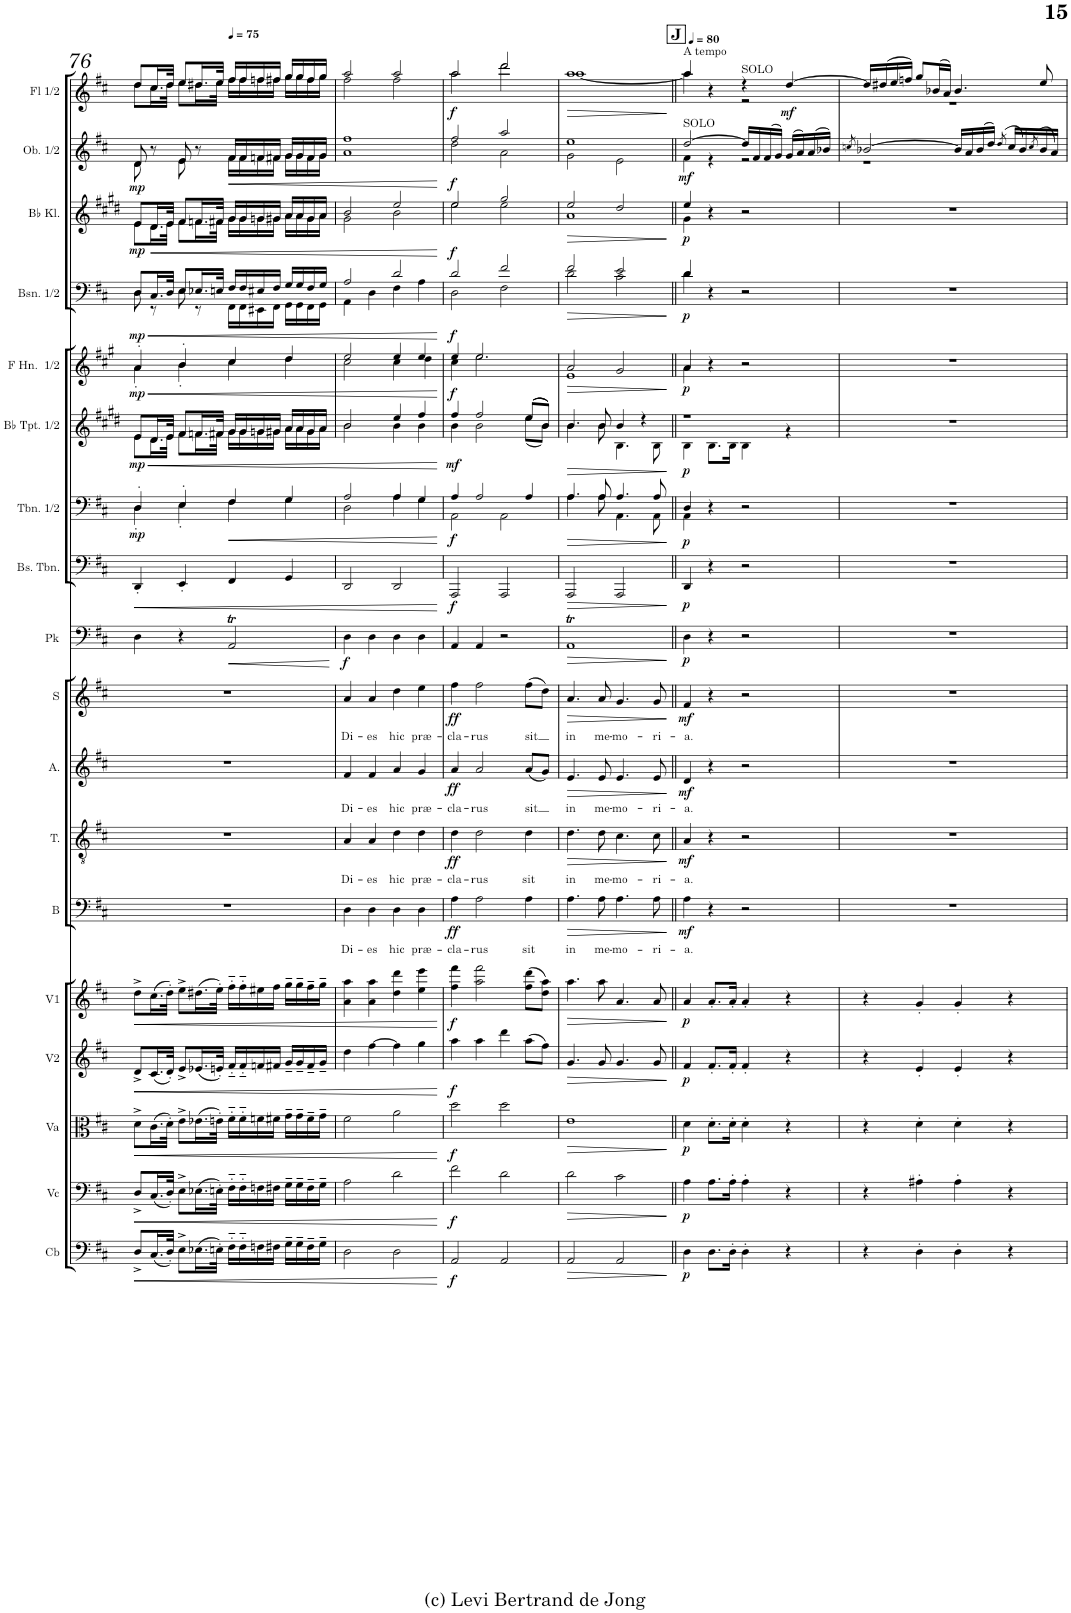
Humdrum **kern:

**kern	**dynam	**kern	**dynam	**kern	**dynam	**kern	**dynam	**kern	**dynam	**kern	**text	**dynam	**kern	**text	**dynam	**kern	**text	**dynam	**kern	**text	**dynam	**kern	**dynam	**kern	**dynam	**kern	**dynam	**kern	**dynam	**kern	**dynam	**kern	**dynam	**kern	**dynam	**kern	**dynam	**kern	**dynam
*part18	*part18	*part17	*part17	*part16	*part16	*part15	*part15	*part14	*part14	*part13	*part13	*part13	*part12	*part12	*part12	*part11	*part11	*part11	*part10	*part10	*part10	*part9	*part9	*part8	*part8	*part7	*part7	*part6	*part6	*part5	*part5	*part4	*part4	*part3	*part3	*part2	*part2	*part1	*part1
*staff18	*staff18	*staff17	*staff17	*staff16	*staff16	*staff15	*staff15	*staff14	*staff14	*staff13	*staff13	*staff13	*staff12	*staff12	*staff12	*staff11	*staff11	*staff11	*staff10	*staff10	*staff10	*staff9	*staff9	*staff8	*staff8	*staff7	*staff7	*staff6	*staff6	*staff5	*staff5	*staff4	*staff4	*staff3	*staff3	*staff2	*staff2	*staff1	*staff1
*I"Contrabasses	*	*I"Violoncellos	*	*I"Violas	*	*I"Violins 2	*	*I"Violins 1	*	*I"Bas	*	*	*I"Tenor	*	*	*I"Alt	*	*	*I"Sopraan	*	*	*I"Pauken	*	*I"Bas-trombone	*	*I"Trombone 1/2	*	*I"Trompet Bb 1/2	*	*I"F Horn 1/2	*	*I"Bassoon 1/2	*	*I"Klarinet in Bb	*	*I"Oboe 1/2	*	*I"Flute 1/2	*
*I'Cb	*	*I'Vc	*	*I'Va	*	*I'V2	*	*I'V1	*	*I'B	*	*	*I'T.	*	*	*I'A.	*	*	*I'S	*	*	*I'Pk	*	*I'Bs. Tbn.	*	*I'Tbn. 1/2	*	*	*	*I'F Hn.  1/2	*	*I'Bsn. 1/2	*	*	*	*I'Ob. 1/2	*	*I'Fl 1/2	*
!!LO:PB:g=z
*clefF4	*	*clefF4	*	*clefC3	*	*clefG2	*	*clefG2	*	*clefF4	*	*	*clefGv2	*	*	*clefG2	*	*	*clefG2	*	*	*clefF4	*	*clefF4	*	*clefF4	*	*clefG2	*	*clefG2	*	*clefF4	*	*clefG2	*	*clefG2	*	*clefG2	*
*Trd7c12	*	*	*	*	*	*	*	*	*	*	*	*	*	*	*	*	*	*	*	*	*	*	*	*	*	*	*	*Trd1c2	*	*Trd4c7	*	*	*	*Trd1c2	*	*	*	*	*
*k[f#c#]	*	*k[f#c#]	*	*k[f#c#]	*	*k[f#c#]	*	*k[f#c#]	*	*k[f#c#]	*	*	*k[f#c#]	*	*	*k[f#c#]	*	*	*k[f#c#]	*	*	*k[f#c#]	*	*k[f#c#]	*	*k[f#c#]	*	*k[f#c#g#d#]	*	*k[f#c#g#]	*	*k[f#c#]	*	*k[f#c#g#d#]	*	*k[f#c#]	*	*k[f#c#]	*
*M4/4	*	*M4/4	*	*M4/4	*	*M4/4	*	*M4/4	*	*M4/4	*	*	*M4/4	*	*	*M4/4	*	*	*M4/4	*	*	*M4/4	*	*M4/4	*	*M4/4	*	*M4/4	*	*M4/4	*	*M4/4	*	*M4/4	*	*M4/4	*	*M4/4	*
=76	=76	=76	=76	=76	=76	=76	=76	=76	=76	=76	=76	=76	=76	=76	=76	=76	=76	=76	=76	=76	=76	=76	=76	=76	=76	=76	=76	=76	=76	=76	=76	=76	=76	=76	=76	=76	=76	=76	=76
!	!LO:HP:b	!	!LO:HP:b	!	!LO:HP:b	!	!LO:HP:b	!	!LO:HP:b	!	!	!	!	!	!	!	!	!	!	!	!	!	!	!	!LO:HP:b	!	!LO:DY:b	!	!LO:HP:b	!	!LO:HP:b	!	!LO:HP:b	!	!	!	!	!	!
*	*	*	*	*	*	*	*	*	*	*	*	*	*	*	*	*	*	*	*	*	*	*	*	*	*	*^	*	*^	*	*^	*	*^	*	*^	*	*^	*	*^	*
!	!	!	!	!	!	!	!	!	!	!	!	!	!	!	!	!	!	!	!	!	!	!	!	!	!	!	!	!	!	!	!LO:DY:n=1:b	!	!	!LO:DY:n=1:b	!	!	!LO:DY:n=1:b	!	!	!LO:DY:b	!	!	!LO:DY:b	!	!	!
8D^/L	<	8D^/L	<	8d^\L	<	8d^/L	<	8dd^\L	<	1r	.	.	1r	.	.	1r	.	.	1r	.	.	4D\	.	4DD'/	<	4D'/	4D'\	mp	8e/L	8e\L	< mp	4a'/	4a'\	< mp	8D/L	8D\	< mp	8e/L	8e\L	mp	8d/	8d\	mp	8dd/L	8dd\L	.
!	!	!	!	!	!	!	!	!	!	!	!	!	!	!	!	!	!	!	!	!	!	!	!	!	!	!	!	!	!	!	!	!	!	!	!	!	!	!	!	!LO:HP:b	!	!	!	!	!	!
(<16.C#/L	.	(<16.C#/L	.	(>16.c#\L	.	(<16.c#/L	.	(>16.cc#\L	.	.	.	.	.	.	.	.	.	.	.	.	.	.	.	.	.	.	.	.	16.d#/L	16.d#\L	.	.	.	.	16.C#/L	8r	.	16.d#/L	16.d#\L	<	8r	8ryy	.	16.cc#/L	16.cc#\L	.
32D'/JJk)	.	32D'/JJk)	.	32d'\JJk)	.	32d'/JJk)	.	32dd'\JJk)	.	.	.	.	.	.	.	.	.	.	.	.	.	.	.	.	.	.	.	.	32e/JJk	32e\JJk	.	.	.	.	32D/JJk	.	.	32e/JJk	32e\JJk	.	.	.	.	32dd/JJk	32dd\JJk	.
8E^\L	.	8E^\L	.	8e^\L	.	8e^/L	.	8ee^\L	.	.	.	.	.	.	.	.	.	.	.	.	.	4r	.	4EE'/	.	4E'/	4E'\	.	8f#/L	8f#\L	.	4b'/	4b'\	.	8E/L	8E\	.	8f#/L	8f#\L	.	8e/	8e\	.	8ee/L	8ee\L	.
(>16.E-X\L	.	(>16.E-X\L	.	(>16.e-X\L	.	(<16.e-X/L	.	(>16.dd#X\L	.	.	.	.	.	.	.	.	.	.	.	.	.	.	.	.	.	.	.	.	16.fn/L	16.f\L	.	.	.	.	16.E-X/L	8r	.	16.fn/L	16.f\L	.	8r	8ryy	.	16.dd#X/L	16.dd#\L	.
32En'\JJk)	.	32En'\JJk)	.	32en'\JJk)	.	32en'/JJk)	.	32ee'\JJk)	.	.	.	.	.	.	.	.	.	.	.	.	.	.	.	.	.	.	.	.	32f#X/JJk	32f#\JJk	.	.	.	.	32En/JJk	.	.	32f#X/JJk	32f#\JJk	.	.	.	.	32ee/JJk	32ee\JJk	.
*	*	*	*	*	*	*	*	*	*	*	*	*	*	*	*	*	*	*	*	*	*	*	*	*	*	*	*	*	*	*	*	*	*	*	*	*	*	*	*	*	*	*	*	*MM75	*	*
!	!	!	!	!	!	!	!	!	!	!	!	!	!	!	!	!	!	!	!	!	!	!	!LO:HP:b	!	!	!	!	!LO:HP:b	!	!	!	!	!	!	!	!	!	!	!	!	!	!	!LO:HP:b	!	!	!
16F#'~\LL	.	16F#'~\LL	.	16f#'~\LL	.	16f#'~/LL	.	16ff#'~\LL	.	.	.	.	.	.	.	.	.	.	.	.	.	2AAT/	<	4FF#/	.	4F#/	4F#\	<	16g#/LL	16g#\LL	.	4cc#/	4cc#\	.	16F#/LL	16FF#\LL	.	16g#/LL	16g#\LL	.	16f#/LL	16f#\LL	<	16ff#/LL	16ff#\LL	.
16F#'~\	.	16F#'~\	.	16f#'~\	.	16f#'~/	.	16ff#'~\	.	.	.	.	.	.	.	.	.	.	.	.	.	.	.	.	.	.	.	.	16g#/	16g#\	.	.	.	.	16F#/	16FF#\	.	16g#/	16g#\	.	16f#/	16f#\	.	16ff#/	16ff#\	.
16Fn\	.	16Fn\	.	16fn\	.	16fn/	.	16ee#X\	.	.	.	.	.	.	.	.	.	.	.	.	.	.	.	.	.	.	.	.	16gn/	16g\	.	.	.	.	16E#X/	16EE#X\	.	16gn/	16g\	.	16fn/	16f\	.	16ffn/	16ff\	.
16F#X\JJ	.	16F#X\JJ	.	16f#X\JJ	.	16f#X/JJ	.	16ff#\JJ	.	.	.	.	.	.	.	.	.	.	.	.	.	.	.	.	.	.	.	.	16g#X/JJ	16g#\JJ	.	.	.	.	16F#/JJ	16FF#\JJ	.	16g#X/JJ	16g#\JJ	.	16f#X/JJ	16f#\JJ	.	16ff#X/JJ	16ff#\JJ	.
16G~\LL	.	16G~\LL	.	16g~\LL	.	16g~/LL	.	16gg~\LL	.	.	.	.	.	.	.	.	.	.	.	.	.	.	.	4GG/	.	4G/	4G\	.	16a/LL	16a\LL	.	4dd/	4dd\	.	16G/LL	16GG\LL	.	16a/LL	16a\LL	.	16g/LL	16g\LL	.	16gg/LL	16gg\LL	.
16G~\	.	16G~\	.	16g~\	.	16g~/	.	16gg~\	.	.	.	.	.	.	.	.	.	.	.	.	.	.	.	.	.	.	.	.	16a/	16a\	.	.	.	.	16G/	16GG\	.	16a/	16a\	.	16g/	16g\	.	16gg/	16gg\	.
16F#~\	.	16F#~\	.	16f#~\	.	16f#~/	.	16ff#~\	.	.	.	.	.	.	.	.	.	.	.	.	.	.	.	.	.	.	.	.	16g#/	16g#\	.	.	.	.	16F#/	16FF#\	.	16g#/	16g#\	.	16f#/	16f#\	.	16ff#/	16ff#\	.
16G~\JJ	.	16G~\JJ	.	16g~\JJ	.	16g~/JJ	.	16gg~\JJ	.	.	.	.	.	.	.	.	.	.	.	.	.	.	.	.	.	.	.	.	16a/JJ	16a\JJ	.	.	.	.	16G/JJ	16GG\JJ	.	16a/JJ	16a\JJ	.	16g/JJ	16g\JJ	.	16gg/JJ	16gg\JJ	.
*	*	*	*	*	*	*	*	*	*	*	*	*	*	*	*	*	*	*	*	*	*	*	*	*	*	*v	*v	*	*	*	*	*v	*v	*	*v	*v	*	*v	*v	*	*v	*v	*	*v	*v	*
*	*	*	*	*	*	*	*	*	*	*	*	*	*	*	*	*	*	*	*	*	*	*	*	*	*	*	*	*v	*v	*	*	*	*	*	*	*	*	*	*	*
.	.	.	.	.	.	.	.	.	.	.	.	.	.	.	.	.	.	.	.	.	.	.	[	.	.	.	.	.	.	.	.	.	.	.	.	.	.	.	.
=77	=77	=77	=77	=77	=77	=77	=77	=77	=77	=77	=77	=77	=77	=77	=77	=77	=77	=77	=77	=77	=77	=77	=77	=77	=77	=77	=77	=77	=77	=77	=77	=77	=77	=77	=77	=77	=77	=77	=77
!	!	!	!	!	!	!	!	!	!	!	!LO:LY:b	!	!	!LO:LY:b	!	!	!LO:LY:b	!	!	!LO:LY:b	!	!	!LO:DY:b	!	!	!	!	!	!	!	!	!	!	!	!	!	!	!	!
*	*	*	*	*	*	*	*	*	*	*	*	*	*	*	*	*	*	*	*	*	*	*	*	*	*	*^	*	*^	*	*^	*	*^	*	*^	*	*^	*	*^	*
2D\	.	2A\	.	2f#\	.	4dd\	.	4a\ 4aa\	.	4D\	Di-	.	4A/	Di-	.	4f#/	Di-	.	4a/	Di-	.	4D\	f	2DD/	.	2A/	2D\	.	2b/	2b\	.	2ee/	2cc#\	.	2A/	4AA\	.	2b/	2g#\	.	1ff#	1a	.	2aa/	2ff#\	.
!	!	!	!	!	!	!	!	!	!	!	!LO:LY:b	!	!	!LO:LY:b	!	!	!LO:LY:b	!	!	!LO:LY:b	!	!	!	!	!	!	!	!	!	!	!	!	!	!	!	!	!	!	!	!	!	!	!	!	!	!
.	.	.	.	.	.	[4ff#\	.	4a\ 4aa\	.	4D\	-es	.	4A/	-es	.	4f#/	-es	.	4a/	-es	.	4D\	.	.	.	.	.	.	.	.	.	.	.	.	.	4D\	.	.	.	.	.	.	.	.	.	.
!	!	!	!	!	!	!	!	!	!	!	!LO:LY:b	!	!	!LO:LY:b	!	!	!LO:LY:b	!	!	!LO:LY:b	!	!	!	!	!	!	!	!	!	!	!	!	!	!	!	!	!	!	!	!	!	!	!	!	!	!
2D\	.	2d\	.	2a\	.	4ff#\]	.	4dd\ 4ddd\	.	4D\	hic	.	4d\	hic	.	4a/	hic	.	4dd\	hic	.	4D\	.	2DD/	.	4A/	4A\	.	4ee/	4b\	.	4ee/	4cc#\	.	2d/	4F#\	.	2ee/	2b\	.	.	.	.	2aa/	2ff#\	.
!	!	!	!	!	!	!	!	!	!	!	!LO:LY:b	!	!	!LO:LY:b	!	!	!LO:LY:b	!	!	!LO:LY:b	!	!	!	!	!	!	!	!	!	!	!	!	!	!	!	!	!	!	!	!	!	!	!	!	!	!
.	.	.	.	.	.	4gg\	.	4ee\ 4eee\	.	4D\	præ-	.	4d\	præ-	.	4g/	præ-	.	4ee\	præ-	.	4D\	.	.	.	4G/	4G\	.	4ff#/	4b\	.	4ee/	4dd\	.	.	4A\	.	.	.	.	.	.	.	.	.	.
*	*	*	*	*	*	*	*	*	*	*	*	*	*	*	*	*	*	*	*	*	*	*	*	*	*	*v	*v	*	*	*	*	*v	*v	*	*v	*v	*	*v	*v	*	*v	*v	*	*v	*v	*
*	*	*	*	*	*	*	*	*	*	*	*	*	*	*	*	*	*	*	*	*	*	*	*	*	*	*	*	*v	*v	*	*	*	*	*	*	*	*	*	*	*
.	[	.	[	.	[	.	[	.	[	.	.	.	.	.	.	.	.	.	.	.	.	.	.	.	[	.	[	.	[	.	[	.	[	.	[	.	[	.	.
=78	=78	=78	=78	=78	=78	=78	=78	=78	=78	=78	=78	=78	=78	=78	=78	=78	=78	=78	=78	=78	=78	=78	=78	=78	=78	=78	=78	=78	=78	=78	=78	=78	=78	=78	=78	=78	=78	=78	=78
!	!LO:DY:b	!	!LO:DY:b	!	!LO:DY:b	!	!LO:DY:b	!	!LO:DY:b	!	!LO:LY:b	!LO:DY:b	!	!LO:LY:b	!LO:DY:b	!	!LO:LY:b	!LO:DY:b	!	!LO:LY:b	!LO:DY:b	!	!	!	!LO:DY:b	!	!LO:DY:b	!	!LO:DY:b	!	!LO:DY:b	!	!LO:DY:b	!	!LO:DY:b	!	!LO:DY:b	!	!LO:DY:b
*	*	*	*	*	*	*	*	*	*	*	*	*	*	*	*	*	*	*	*	*	*	*	*	*	*	*^	*	*^	*	*^	*	*^	*	*^	*	*^	*	*^	*
2AA/	f	2f#\	f	2dd\	f	4aa\	f	4ff#\ 4fff#\	f	4A\	-cla-	ff	4d\	-cla-	ff	4a/	-cla-	ff	4ff#\	-cla-	ff	4AA/	.	2AAA/	f	4A/	2AA\	f	4ff#/	4b\	mf	4ee/	4cc#\	f	2d/	2D\	f	2ee/	2ee\	f	2ff#/	2dd\	f	2aa/	2aa\	f
!	!	!	!	!	!	!	!	!	!	!	!LO:LY:b	!	!	!LO:LY:b	!	!	!LO:LY:b	!	!	!LO:LY:b	!	!	!	!	!	!	!	!	!	!	!	!	!	!	!	!	!	!	!	!	!	!	!	!	!	!
.	.	.	.	.	.	4aa\	.	2aa\ 2fff#\	.	2A\	-rus	.	2d\	-rus	.	2a/	-rus	.	2ff#\	-rus	.	4AA/	.	.	.	2A/	.	.	2ff#/	2b\	.	2.ee/	2.ee\	.	.	.	.	.	.	.	.	.	.	.	.	.
2AA/	.	2d\	.	2dd\	.	4ddd\	.	.	.	.	.	.	.	.	.	.	.	.	.	.	.	2r	.	2AAA/	.	.	2AA\	.	.	.	.	.	.	.	2f#/	2F#\	.	2gg#/	2ee\	.	2aa/	2a\	.	2ddd/	2ddd\	.
!	!	!	!	!	!	!	!	!	!	!	!LO:LY:b	!	!	!LO:LY:b	!	!	!LO:LY:b	!	!	!LO:LY:b	!	!	!	!	!	!	!	!	!	!	!	!	!	!	!	!	!	!	!	!	!	!	!	!	!	!
.	.	.	.	.	.	(>8aa\L	.	(>8ff#\ 8ddd\L	.	4A\	sit	.	4d\	sit	.	(<8a/L	sit	.	(>8ff#\L	sit	.	.	.	.	.	4A/	.	.	(>(>8ee/L	(<8ee\L	.	.	.	.	.	.	.	.	.	.	.	.	.	.	.	.
.	.	.	.	.	.	8ff#\J)	.	8dd\ 8aa\J)	.	.	.	.	.	.	.	8g/J)	.	.	8dd\J)	.	.	.	.	.	.	.	.	.	8b/J))	8b\J)	.	.	.	.	.	.	.	.	.	.	.	.	.	.	.	.
=79	=79	=79	=79	=79	=79	=79	=79	=79	=79	=79	=79	=79	=79	=79	=79	=79	=79	=79	=79	=79	=79	=79	=79	=79	=79	=79	=79	=79	=79	=79	=79	=79	=79	=79	=79	=79	=79	=79	=79	=79	=79	=79	=79	=79	=79	=79
!	!LO:HP:b	!	!LO:HP:b	!	!LO:HP:b	!	!LO:HP:b	!	!LO:HP:b	!	!LO:LY:b	!LO:HP:b	!	!LO:LY:b	!LO:HP:b	!	!LO:LY:b	!LO:HP:b	!	!LO:LY:b	!LO:HP:b	!	!LO:HP:b	!	!LO:HP:b	!	!	!LO:HP:b	!	!	!LO:HP:b	!	!	!LO:HP:b	!	!	!LO:HP:b	!	!	!LO:HP:b	!	!	!	!	!	!LO:HP:b
2AA/	>	2d\	>	1e	>	4.g/	>	4.aa\	>	4.A\	in	>	4.d\	in	>	4.e/	in	>	4.a/	in	>	1AAT	>	2AAA/	>	4.A/	4.A\	>	4.b/	4.b\	>	2a/	1e	>	2f#/	2d\	>	2ee/	1a	>	1ee	2g\	.	1aa	[1aa	>
!	!	!	!	!	!	!	!	!	!	!	!LO:LY:b	!	!	!LO:LY:b	!	!	!LO:LY:b	!	!	!LO:LY:b	!	!	!	!	!	!	!	!	!	!	!	!	!	!	!	!	!	!	!	!	!	!	!	!	!	!
.	.	.	.	.	.	8g/	.	8aa\	.	8A\	me-	.	8d\	me-	.	8e/	me-	.	8a/	me-	.	.	.	.	.	8A/	8A\	.	8b/	8b\	.	.	.	.	.	.	.	.	.	.	.	.	.	.	.	.
!	!	!	!	!	!	!	!	!	!	!	!LO:LY:b	!	!	!LO:LY:b	!	!	!LO:LY:b	!	!	!LO:LY:b	!	!	!	!	!	!	!	!	!	!	!	!	!	!	!	!	!	!	!	!	!	!	!	!	!	!
2AA/	.	2c#\	.	.	.	4.g/	.	4.a/	.	4.A\	-mo-	.	4.c#\	-mo-	.	4.e/	-mo-	.	4.g/	-mo-	.	.	.	2AAA/	.	4.A/	4.AA\	.	4b/	4.B\	.	2g#/	.	.	2e/	2c#\	.	2dd#/	.	.	.	2e\	.	.	.	.
.	.	.	.	.	.	.	.	.	.	.	.	.	.	.	.	.	.	.	.	.	.	.	.	.	.	.	.	.	4r	.	.	.	.	.	.	.	.	.	.	.	.	.	.	.	.	.
!	!	!	!	!	!	!	!	!	!	!	!LO:LY:b	!	!	!LO:LY:b	!	!	!LO:LY:b	!	!	!LO:LY:b	!	!	!	!	!	!	!	!	!	!	!	!	!	!	!	!	!	!	!	!	!	!	!	!	!	!
.	.	.	.	.	.	8g/	.	8a/	.	8A\	-ri-	.	8c#\	-ri-	.	8e/	-ri-	.	8g/	-ri-	.	.	.	.	.	8A/	8AA\	.	.	8B\	.	.	.	.	.	.	.	.	.	.	.	.	.	.	.	.
*	*	*	*	*	*	*	*	*	*	*	*	*	*	*	*	*	*	*	*	*	*	*	*	*	*	*v	*v	*	*	*	*	*v	*v	*	*v	*v	*	*v	*v	*	*v	*v	*	*v	*v	*
*	*	*	*	*	*	*	*	*	*	*	*	*	*	*	*	*	*	*	*	*	*	*	*	*	*	*	*	*v	*v	*	*	*	*	*	*	*	*	*	*	*
.	]	.	]	.	]	.	]	.	]	.	.	]	.	.	]	.	.	]	.	.	]	.	]	.	]	.	]	.	]	.	]	.	]	.	]	.	.	.	]
=80||	=80||	=80||	=80||	=80||	=80||	=80||	=80||	=80||	=80||	=80||	=80||	=80||	=80||	=80||	=80||	=80||	=80||	=80||	=80||	=80||	=80||	=80||	=80||	=80||	=80||	=80||	=80||	=80||	=80||	=80||	=80||	=80||	=80||	=80||	=80||	=80||	=80||	=80||	=80||
!!LO:REH:place=s1:a:B:cj:fs=14:t=J
*	*	*	*	*	*	*	*	*	*	*	*	*	*	*	*	*	*	*	*	*	*	*	*	*	*	*	*	*	*	*	*	*	*	*	*	*	*	*MM80	*
!	!	!	!	!	!	!	!	!	!	!	!	!	!	!	!	!	!	!	!	!	!	!	!	!	!	!	!	!	!	!	!	!	!	!	!	!	!	!LO:TX:a:t=A tempo	!
!	!	!	!	!	!	!	!	!	!	!	!	!	!	!	!	!	!	!	!	!	!	!	!	!	!	!	!	!	!	!	!	!	!	!	!	!LO:TX:a:t=SOLO	!	!	!
!	!LO:DY:b	!	!LO:DY:b	!	!LO:DY:b	!	!LO:DY:b	!	!LO:DY:b	!	!LO:LY:b	!LO:DY:b	!	!LO:LY:b	!LO:DY:b	!	!LO:LY:b	!LO:DY:b	!	!LO:LY:b	!LO:DY:b	!	!LO:DY:b	!	!LO:DY:b	!	!LO:DY:b	!	!LO:DY:b	!	!LO:DY:b	!	!LO:DY:b	!	!LO:DY:b	!	!LO:DY:b	!	!
*	*	*	*	*	*	*	*	*	*	*	*	*	*	*	*	*	*	*	*	*	*	*	*	*	*	*^	*	*^	*	*^	*	*^	*	*^	*	*^	*	*^	*
4D\	p	4A\	p	4d\	p	4f#/	p	4a/	p	4A\	-a.	mf	4A/	-a.	mf	4d/	-a.	mf	4f#/	-a.	mf	4D\	p	4DD/	p	4D/	4AA\	p	1r	4B\	p	4a/	4a\	p	4d/	4d\	p	4ee/	4g#\	p	[2dd/	4f#\	mf	4aa/	4aa\]	.
8.D\L	.	8.A\L	.	8.d'\L	.	8.f#'/L	.	8.a'/L	.	4r	.	.	4r	.	.	4r	.	.	4r	.	.	4r	.	4r	.	4r	2.ryy	.	.	8.B\L	.	4r	2.ryy	.	4r	2.ryy	.	4r	2.ryy	.	.	4r	.	4r	4ryy	.
16D'\Jk	.	16A'\Jk	.	16d'\Jk	.	16f#'/Jk	.	16a'/Jk	.	.	.	.	.	.	.	.	.	.	.	.	.	.	.	.	.	.	.	.	.	16B\Jk	.	.	.	.	.	.	.	.	.	.	.	.	.	.	.	.
!	!	!	!	!	!	!	!	!	!	!	!	!	!	!	!	!	!	!	!	!	!	!	!	!	!	!	!	!	!	!	!	!	!	!	!	!	!	!	!	!	!	!	!	!LO:TX:a:t=SOLO	!	!
4D'\	.	4A'\	.	4d'\	.	4f#'/	.	4a'/	.	2r	.	.	2r	.	.	2r	.	.	2r	.	.	2r	.	2r	.	2r	.	.	.	4B\	.	2r	.	.	2r	.	.	2r	.	.	16dd/LL]	2r	.	4r	2r	.
.	.	.	.	.	.	.	.	.	.	.	.	.	.	.	.	.	.	.	.	.	.	.	.	.	.	.	.	.	.	.	.	.	.	.	.	.	.	.	.	.	16f#/	.	.	.	.	.
.	.	.	.	.	.	.	.	.	.	.	.	.	.	.	.	.	.	.	.	.	.	.	.	.	.	.	.	.	.	.	.	.	.	.	.	.	.	.	.	.	(>16f#/	.	.	.	.	.
.	.	.	.	.	.	.	.	.	.	.	.	.	.	.	.	.	.	.	.	.	.	.	.	.	.	.	.	.	.	.	.	.	.	.	.	.	.	.	.	.	16g/JJ)	.	.	.	.	.
!	!	!	!	!	!	!	!	!	!	!	!	!	!	!	!	!	!	!	!	!	!	!	!	!	!	!	!	!	!	!	!	!	!	!	!	!	!	!	!	!	!	!	!	!	!	!LO:DY:b
4r	.	4r	.	4r	.	4r	.	4r	.	.	.	.	.	.	.	.	.	.	.	.	.	.	.	.	.	.	.	.	.	4r	.	.	.	.	.	.	.	.	.	.	(>16g/LL	.	.	[4dd/	.	mf
.	.	.	.	.	.	.	.	.	.	.	.	.	.	.	.	.	.	.	.	.	.	.	.	.	.	.	.	.	.	.	.	.	.	.	.	.	.	.	.	.	16a/)	.	.	.	.	.
.	.	.	.	.	.	.	.	.	.	.	.	.	.	.	.	.	.	.	.	.	.	.	.	.	.	.	.	.	.	.	.	.	.	.	.	.	.	.	.	.	(>16a/	.	.	.	.	.
.	.	.	.	.	.	.	.	.	.	.	.	.	.	.	.	.	.	.	.	.	.	.	.	.	.	.	.	.	.	.	.	.	.	.	.	.	.	.	.	.	16b-X/JJ)	.	.	.	.	.
*	*	*	*	*	*	*	*	*	*	*	*	*	*	*	*	*	*	*	*	*	*	*	*	*	*	*v	*v	*	*	*	*	*v	*v	*	*v	*v	*	*v	*v	*	*	*	*	*	*	*
*	*	*	*	*	*	*	*	*	*	*	*	*	*	*	*	*	*	*	*	*	*	*	*	*	*	*	*	*v	*v	*	*	*	*	*	*	*	*	*	*	*	*	*
=81	=81	=81	=81	=81	=81	=81	=81	=81	=81	=81	=81	=81	=81	=81	=81	=81	=81	=81	=81	=81	=81	=81	=81	=81	=81	=81	=81	=81	=81	=81	=81	=81	=81	=81	=81	=81	=81	=81	=81	=81	=81
.	.	.	.	.	.	.	.	.	.	.	.	.	.	.	.	.	.	.	.	.	.	.	.	.	.	.	.	.	.	.	.	.	.	.	.	8qccn/	.	.	.	.	.
4r	.	4r	.	4r	.	4r	.	4r	.	1r	.	.	1r	.	.	1r	.	.	1r	.	.	1r	.	1r	.	1r	.	1r	.	1r	.	1r	.	1r	.	[2b-X/	1r	.	16dd/LL]	1r	.
.	.	.	.	.	.	.	.	.	.	.	.	.	.	.	.	.	.	.	.	.	.	.	.	.	.	.	.	.	.	.	.	.	.	.	.	.	.	.	(>16dd#X/	.	.
.	.	.	.	.	.	.	.	.	.	.	.	.	.	.	.	.	.	.	.	.	.	.	.	.	.	.	.	.	.	.	.	.	.	.	.	.	.	.	16ee/	.	.
.	.	.	.	.	.	.	.	.	.	.	.	.	.	.	.	.	.	.	.	.	.	.	.	.	.	.	.	.	.	.	.	.	.	.	.	.	.	.	16ffn/JJ)	.	.
4D'\	.	4A#X'\	.	4d'\	.	4e'/	.	4g'/	.	.	.	.	.	.	.	.	.	.	.	.	.	.	.	.	.	.	.	.	.	.	.	.	.	.	.	.	.	.	8gg/L	.	.
.	.	.	.	.	.	.	.	.	.	.	.	.	.	.	.	.	.	.	.	.	.	.	.	.	.	.	.	.	.	.	.	.	.	.	.	.	.	.	(>16b-X/L	.	.
.	.	.	.	.	.	.	.	.	.	.	.	.	.	.	.	.	.	.	.	.	.	.	.	.	.	.	.	.	.	.	.	.	.	.	.	.	.	.	16a/JJ)	.	.
4D'\	.	4A#'\	.	4d'\	.	4e'/	.	4g'/	.	.	.	.	.	.	.	.	.	.	.	.	.	.	.	.	.	.	.	.	.	.	.	.	.	.	.	16b-/LL]	.	.	4.b-/	.	.
.	.	.	.	.	.	.	.	.	.	.	.	.	.	.	.	.	.	.	.	.	.	.	.	.	.	.	.	.	.	.	.	.	.	.	.	16a/	.	.	.	.	.
.	.	.	.	.	.	.	.	.	.	.	.	.	.	.	.	.	.	.	.	.	.	.	.	.	.	.	.	.	.	.	.	.	.	.	.	(>16b-/	.	.	.	.	.
.	.	.	.	.	.	.	.	.	.	.	.	.	.	.	.	.	.	.	.	.	.	.	.	.	.	.	.	.	.	.	.	.	.	.	.	16dd/JJ)	.	.	.	.	.
.	.	.	.	.	.	.	.	.	.	.	.	.	.	.	.	.	.	.	.	.	.	.	.	.	.	.	.	.	.	.	.	.	.	.	.	(>8qdd/	.	.	.	.	.
4r	.	4r	.	4r	.	4r	.	4r	.	.	.	.	.	.	.	.	.	.	.	.	.	.	.	.	.	.	.	.	.	.	.	.	.	.	.	16cc/LL	.	.	.	.	.
.	.	.	.	.	.	.	.	.	.	.	.	.	.	.	.	.	.	.	.	.	.	.	.	.	.	.	.	.	.	.	.	.	.	.	.	16b-/)	.	.	.	.	.
.	.	.	.	.	.	.	.	.	.	.	.	.	.	.	.	.	.	.	.	.	.	.	.	.	.	.	.	.	.	.	.	.	.	.	.	(>8qcc/	.	.	.	.	.
.	.	.	.	.	.	.	.	.	.	.	.	.	.	.	.	.	.	.	.	.	.	.	.	.	.	.	.	.	.	.	.	.	.	.	.	16b-/	.	.	8ee/	.	.
.	.	.	.	.	.	.	.	.	.	.	.	.	.	.	.	.	.	.	.	.	.	.	.	.	.	.	.	.	.	.	.	.	.	.	.	16a/JJ)	.	.	.	.	.
*	*	*	*	*	*	*	*	*	*	*	*	*	*	*	*	*	*	*	*	*	*	*	*	*	*	*	*	*	*	*	*	*	*	*	*	*v	*v	*	*	*	*
*	*	*	*	*	*	*	*	*	*	*	*	*	*	*	*	*	*	*	*	*	*	*	*	*	*	*	*	*	*	*	*	*	*	*	*	*	*	*v	*v	*
=	=	=	=	=	=	=	=	=	=	=	=	=	=	=	=	=	=	=	=	=	=	=	=	=	=	=	=	=	=	=	=	=	=	=	=	=	=	=	=
*-	*-	*-	*-	*-	*-	*-	*-	*-	*-	*-	*-	*-	*-	*-	*-	*-	*-	*-	*-	*-	*-	*-	*-	*-	*-	*-	*-	*-	*-	*-	*-	*-	*-	*-	*-	*-	*-	*-	*-
